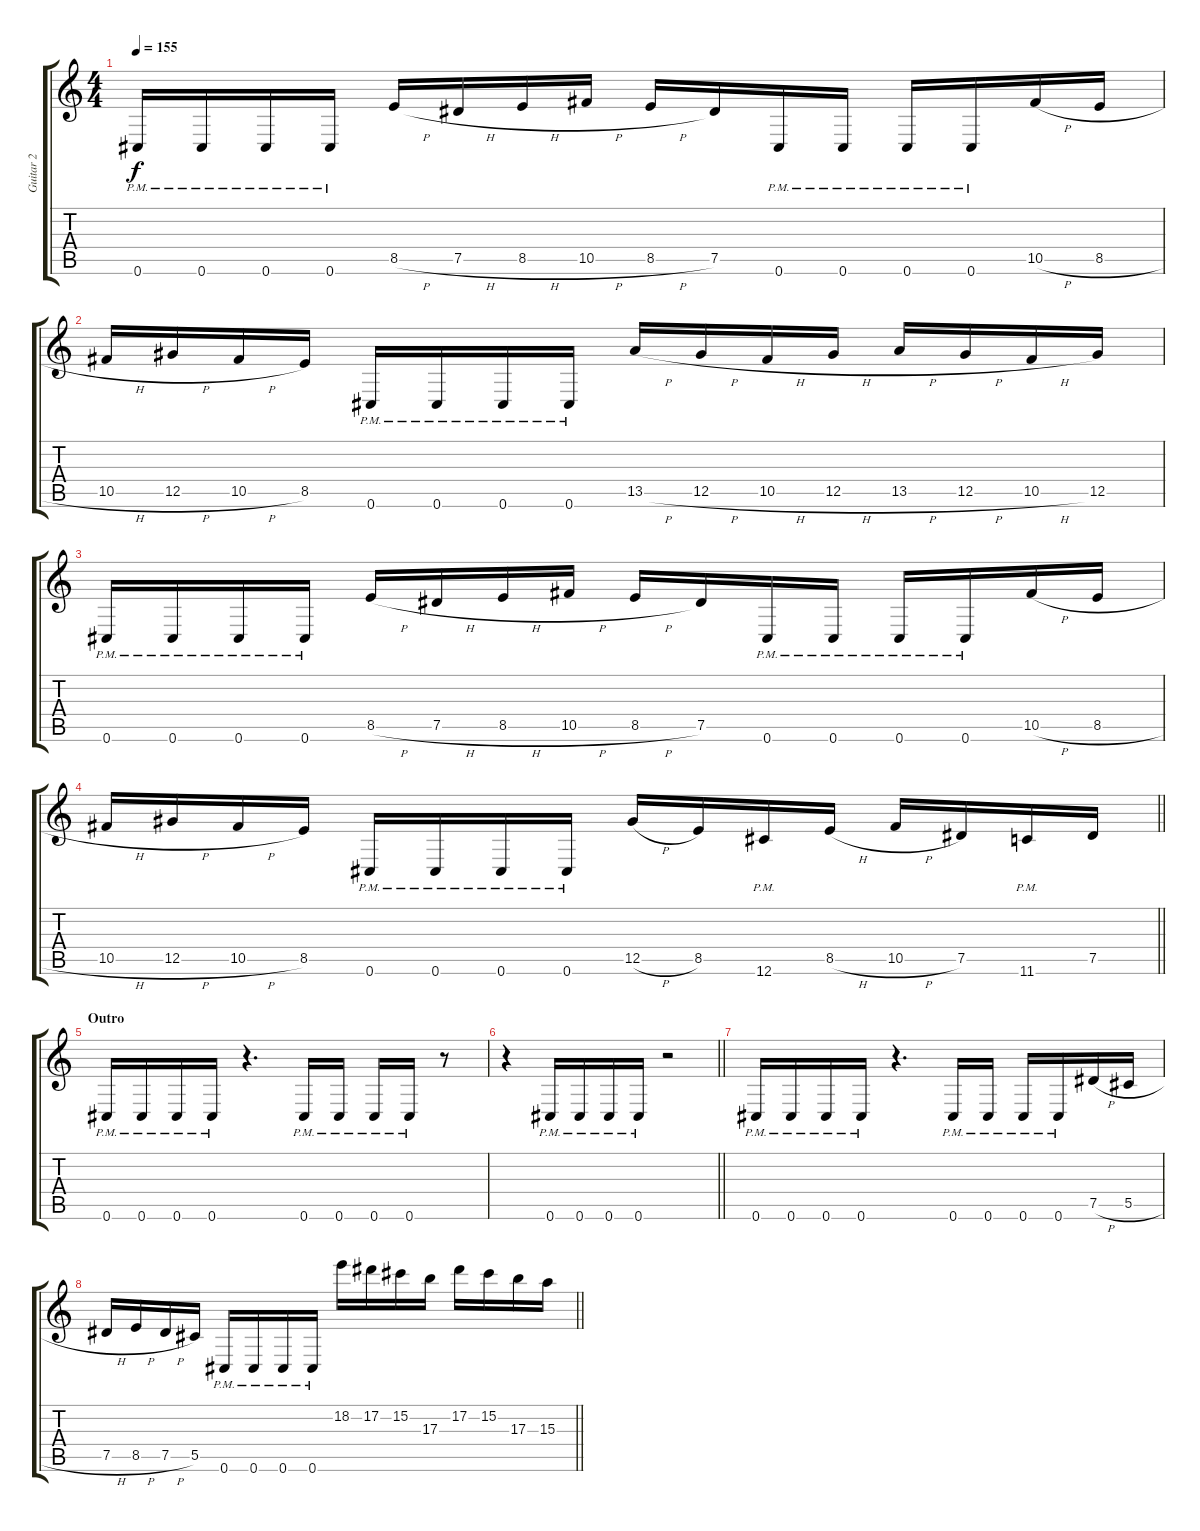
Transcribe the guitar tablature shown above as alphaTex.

\track ("Guitar 2" "Guitar 2") {instrument distortionguitar}
\staff {score tabs}
\tuning (Eb4 Bb3 Gb3 Db3 Ab2 Db2) {hide}
\ts (4 4)
\tempo 155
\clef g2
\ks c
0.6{pm}.16{dy f} 0.6{pm}.16 0.6{pm}.16 0.6{pm}.16 8.5{h}.16 7.5{h}.16 8.5{h}.16 10.5{h}.16 8.5{h}.16 7.5.16 0.6{pm}.16 0.6{pm}.16 0.6{pm}.16 0.6{pm}.16 10.5{h}.16 8.5{h}.16 |
10.5{h}.16 12.5{h}.16 10.5{h}.16 8.5.16 0.6{pm}.16 0.6{pm}.16 0.6{pm}.16 0.6{pm}.16 13.5{h}.16 12.5{h}.16 10.5{h}.16 12.5{h}.16 13.5{h}.16 12.5{h}.16 10.5{h}.16 12.5.16 |
0.6{pm}.16 0.6{pm}.16 0.6{pm}.16 0.6{pm}.16 8.5{h}.16 7.5{h}.16 8.5{h}.16 10.5{h}.16 8.5{h}.16 7.5.16 0.6{pm}.16 0.6{pm}.16 0.6{pm}.16 0.6{pm}.16 10.5{h}.16 8.5{h}.16 |
\barLineRight lightlight
10.5{h}.16 12.5{h}.16 10.5{h}.16 8.5.16 0.6{pm}.16 0.6{pm}.16 0.6{pm}.16 0.6{pm}.16 12.5{h}.16 8.5.16 12.6{pm}.16 8.5{h}.16 10.5{h}.16 7.5.16 11.6{pm}.16 7.5.16 |
\section ("" "Outro")
0.6{pm}.16 0.6{pm}.16 0.6{pm}.16 0.6{pm}.16 r.4{d} 0.6{pm}.16 0.6{pm}.16 0.6{pm}.16 0.6{pm}.16 r.8 |
\barLineRight lightlight
r.4 0.6{pm}.16 0.6{pm}.16 0.6{pm}.16 0.6{pm}.16 r.2 |
0.6{pm}.16 0.6{pm}.16 0.6{pm}.16 0.6{pm}.16 r.4{d} 0.6{pm}.16 0.6{pm}.16 0.6{pm}.16 0.6{pm}.16 7.5{h}.16 5.5{h}.16 |
\barLineRight lightlight
7.5{h}.16 8.5{h}.16 7.5{h}.16 5.5.16 0.6{pm}.16 0.6{pm}.16 0.6{pm}.16 0.6{pm}.16 18.2.16 17.2.16 15.2.16 17.3.16 17.2.16 15.2.16 17.3.16 15.3.16
